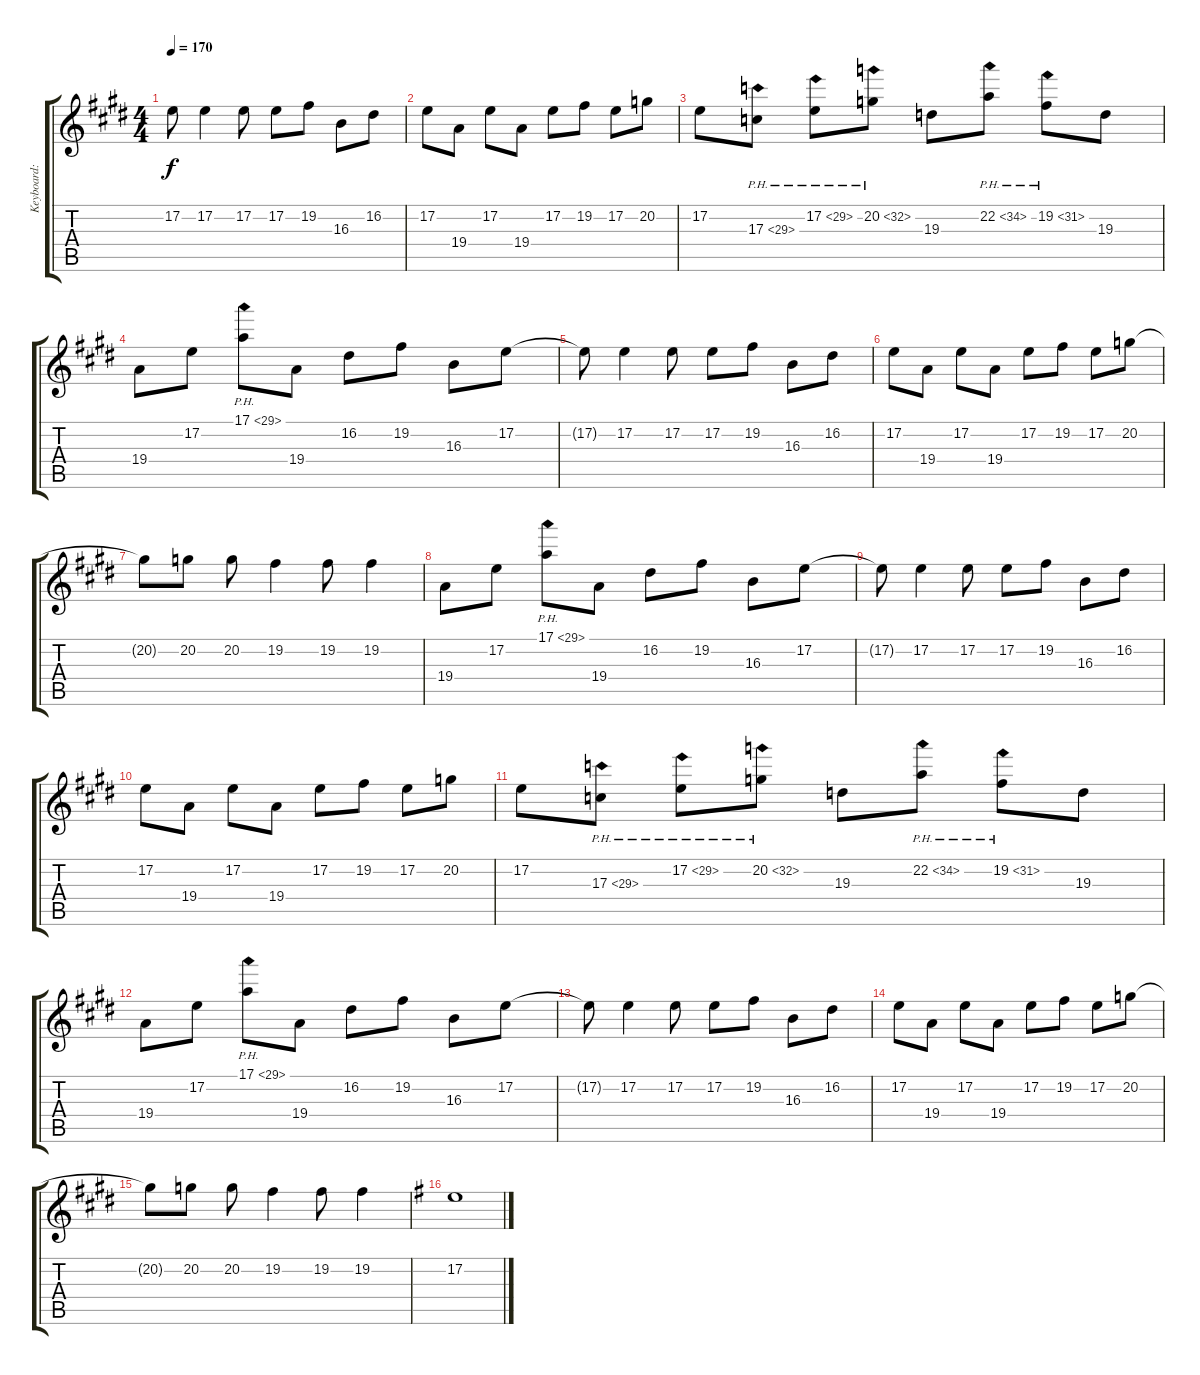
\track ("Keyboard: Tsugumi Kotobuki" "Keyboard: ") {instrument pad7halo}
\staff {score tabs}
\tuning (E4 B3 G3 D3 A2 E2) {hide}
\ts (4 4)
\tempo 170
\clef g2
\ks e
17.2{t}.8{dy f} 17.2.4 17.2.8 17.2.8 19.2.8 16.3.8 16.2.8 |
17.2.8 19.4.8 17.2.8 19.4.8 17.2.8 19.2.8 17.2.8 20.2.8 |
17.2.8 17.3{ph 12}.8 17.2{ph 12}.8 20.2{ph 12}.8 19.3.8 22.2{ph 12}.8 19.2{ph 12}.8 19.3.8 |
19.4.8 17.2.8 17.1{ph 12}.8 19.4.8 16.2.8 19.2.8 16.3.8 17.2.8 |
17.2{t}.8 17.2.4 17.2.8 17.2.8 19.2.8 16.3.8 16.2.8 |
17.2.8 19.4.8 17.2.8 19.4.8 17.2.8 19.2.8 17.2.8 20.2.8 |
20.2{t}.8 20.2.8 20.2.8 19.2.4 19.2.8 19.2.4 |
19.4.8 17.2.8 17.1{ph 12}.8 19.4.8 16.2.8 19.2.8 16.3.8 17.2.8 |
17.2{t}.8 17.2.4 17.2.8 17.2.8 19.2.8 16.3.8 16.2.8 |
17.2.8 19.4.8 17.2.8 19.4.8 17.2.8 19.2.8 17.2.8 20.2.8 |
17.2.8 17.3{ph 12}.8 17.2{ph 12}.8 20.2{ph 12}.8 19.3.8 22.2{ph 12}.8 19.2{ph 12}.8 19.3.8 |
19.4.8 17.2.8 17.1{ph 12}.8 19.4.8 16.2.8 19.2.8 16.3.8 17.2.8 |
17.2{t}.8 17.2.4 17.2.8 17.2.8 19.2.8 16.3.8 16.2.8 |
17.2.8 19.4.8 17.2.8 19.4.8 17.2.8 19.2.8 17.2.8 20.2.8 |
20.2{t}.8 20.2.8 20.2.8 19.2.4 19.2.8 19.2.4 |
\ks eminor
17.2.1
